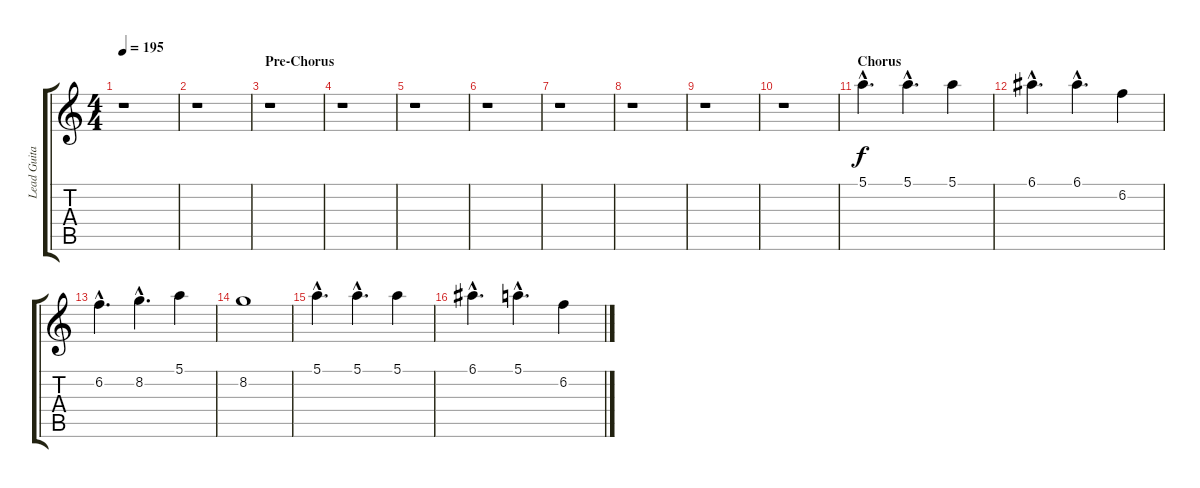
\track ("Lead Guitar (Totman)" "Lead Guita") {instrument distortionguitar}
\staff {score tabs}
\tuning (E4 B3 G3 D3 A2 E2) {hide}
\ts (4 4)
\tempo 195
\clef g2
\ks c
r.1{dy f} |
r.1 |
\section ("" "Pre-Chorus")
r.1 |
r.1 |
r.1 |
r.1 |
r.1 |
r.1 |
r.1 |
r.1 |
\section ("" "Chorus")
5.1{hac}.4{d volume 13} 5.1{hac}.4{d} 5.1.4 |
6.1{hac}.4{d} 6.1{hac}.4{d} 6.2.4 |
6.2{hac}.4{d} 8.2{hac}.4{d} 5.1.4 |
8.2.1 |
5.1{hac}.4{d} 5.1{hac}.4{d} 5.1.4 |
6.1{hac}.4{d} 5.1{hac}.4{d} 6.2.4
